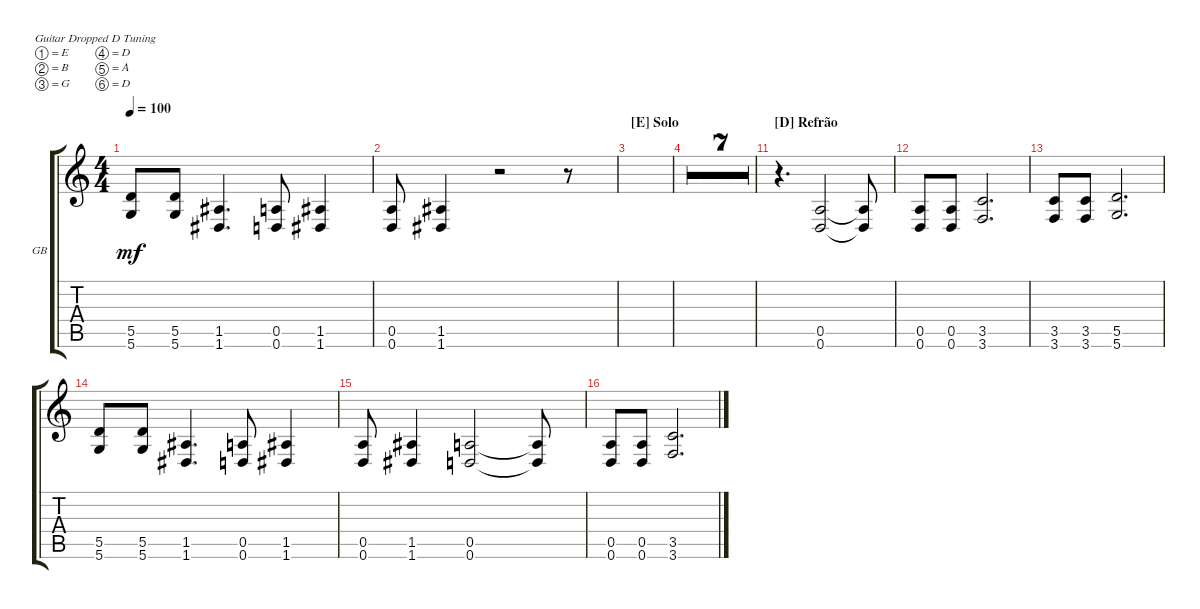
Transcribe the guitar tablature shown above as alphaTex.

\defaultSystemsLayout 4
\bracketExtendMode groupsimilarinstruments
\firstSystemTrackNameOrientation horizontal
\otherSystemsTrackNameOrientation horizontal
\track ("Guitarra Base" "GB") {multiBarRest instrument acousticguitarsteel}
\staff {score tabs}
\tuning (E4 B3 G3 D3 A2 D2)
\ts (4 4)
\tempo 100
\clef g2
\ks c
(5.5 5.6).8{dy mf} (5.5 5.6).8 (1.6 1.5).4{d} (0.5 0.6).8 (1.6 1.5).4 |
(0.5 0.6).8 (1.6 1.5).4 r.2 r.8 |
\section ("E" "Solo")
|
|
|
|
|
|
|
|
\section ("D" "Refrão")
r.4{d} (0.6 0.5).2 (0.5{t} 0.6{t}).8 |
(0.6 0.5).8 (0.5 0.6).8 (3.6 3.5).2{d} |
(3.6 3.5).8 (3.5 3.6).8 (5.6 5.5).2{d} |
(5.5 5.6).8 (5.5 5.6).8 (1.6 1.5).4{d} (0.5 0.6).8 (1.6 1.5).4 |
(0.5 0.6).8 (1.6 1.5).4 (0.6 0.5).2 (0.5{t} 0.6{t}).8 |
(0.6 0.5).8 (0.5 0.6).8 (3.6 3.5).2{d}
